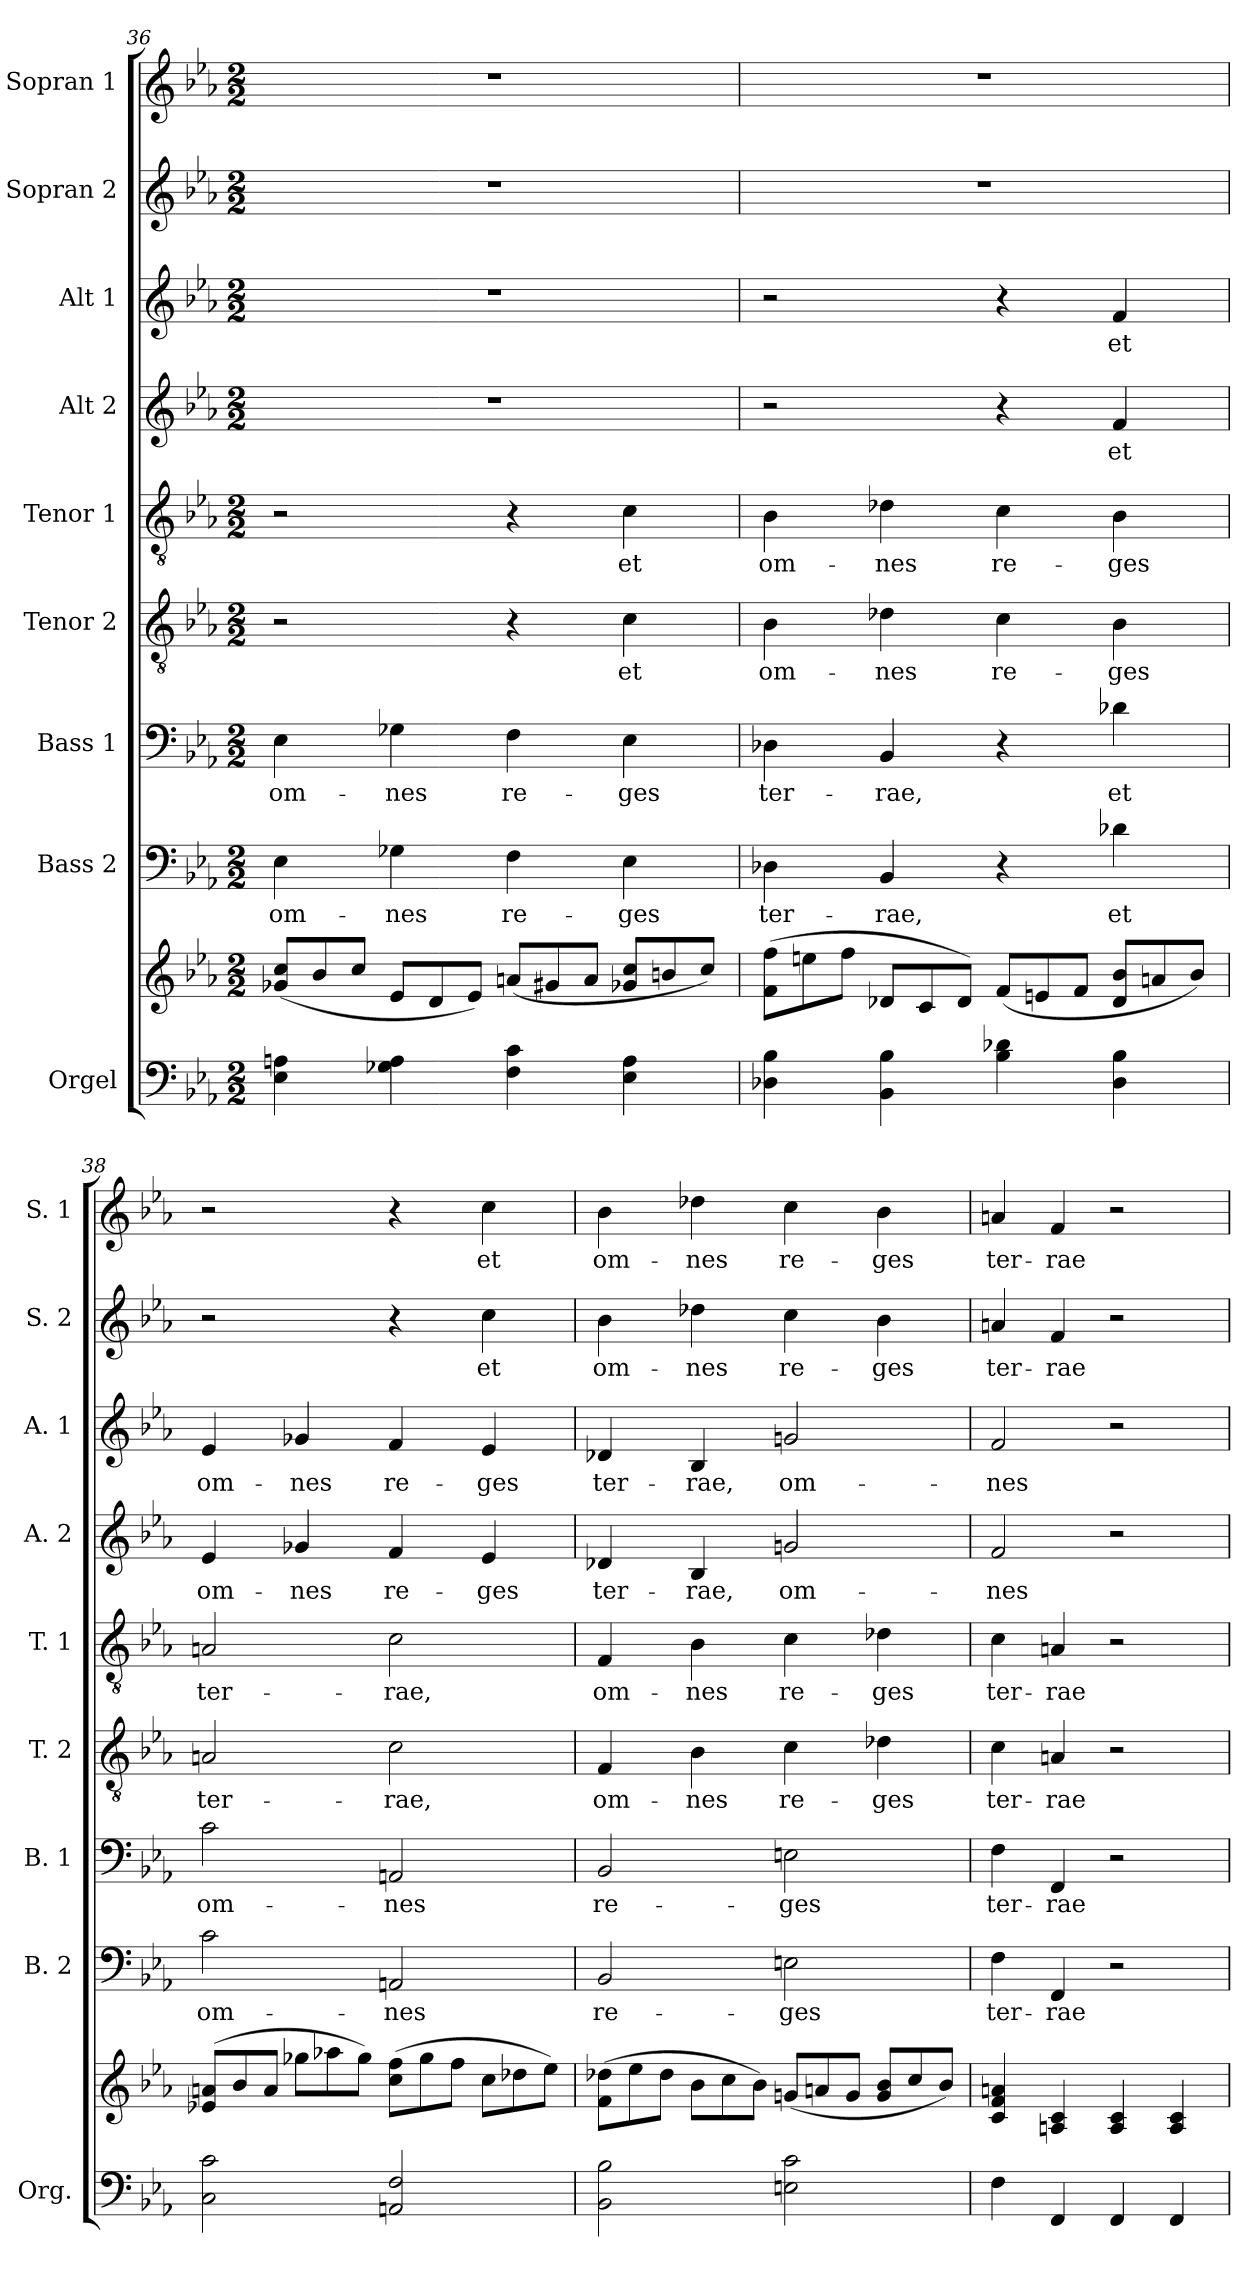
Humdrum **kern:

**kern	**kern	**kern	**text	**kern	**text	**kern	**text	**kern	**text	**kern	**text	**kern	**text	**kern	**text	**kern	**text
*part9	*part9	*part8	*part8	*part7	*part7	*part6	*part6	*part5	*part5	*part4	*part4	*part3	*part3	*part2	*part2	*part1	*part1
*staff10	*staff9	*staff8	*staff8	*staff7	*staff7	*staff6	*staff6	*staff5	*staff5	*staff4	*staff4	*staff3	*staff3	*staff2	*staff2	*staff1	*staff1
*I"Orgel	*	*I"Bass 2	*	*I"Bass 1	*	*I"Tenor 2	*	*I"Tenor 1	*	*I"Alt 2	*	*I"Alt 1	*	*I"Sopran 2	*	*I"Sopran 1	*
*I'Org.	*	*I'B. 2	*	*I'B. 1	*	*I'T. 2	*	*I'T. 1	*	*I'A. 2	*	*I'A. 1	*	*I'S. 2	*	*I'S. 1	*
!!LO:PB:g=z
*clefF4	*clefG2	*clefF4	*	*clefF4	*	*clefGv2	*	*clefGv2	*	*clefG2	*	*clefG2	*	*clefG2	*	*clefG2	*
*k[b-e-a-]	*k[b-e-a-]	*k[b-e-a-]	*	*k[b-e-a-]	*	*k[b-e-a-]	*	*k[b-e-a-]	*	*k[b-e-a-]	*	*k[b-e-a-]	*	*k[b-e-a-]	*	*k[b-e-a-]	*
*E-:	*E-:	*E-:	*	*E-:	*	*E-:	*	*E-:	*	*E-:	*	*E-:	*	*E-:	*	*E-:	*
*M2/2	*M2/2	*M2/2	*	*M2/2	*	*M2/2	*	*M2/2	*	*M2/2	*	*M2/2	*	*M2/2	*	*M2/2	*
*	*Xtuplet	*	*	*	*	*	*	*	*	*	*	*	*	*	*	*	*
=36	=36	=36	=36	=36	=36	=36	=36	=36	=36	=36	=36	=36	=36	=36	=36	=36	=36
!	!	!	!LO:LY:b	!	!LO:LY:b	!	!	!	!	!	!	!	!	!	!	!	!
4E-\ 4An\	(<12g-X/ 12cc/L	4E-\	om-	4E-\	om-	2r	.	2r	.	1r	.	1r	.	1r	.	1r	.
.	12b-/	.	.	.	.	.	.	.	.	.	.	.	.	.	.	.	.
.	12cc/J	.	.	.	.	.	.	.	.	.	.	.	.	.	.	.	.
!	!	!	!LO:LY:b	!	!LO:LY:b	!	!	!	!	!	!	!	!	!	!	!	!
4G-X\ 4A\	12e-/L	4G-X\	-nes	4G-X\	-nes	.	.	.	.	.	.	.	.	.	.	.	.
.	12d/	.	.	.	.	.	.	.	.	.	.	.	.	.	.	.	.
.	12e-/J)	.	.	.	.	.	.	.	.	.	.	.	.	.	.	.	.
!	!	!	!LO:LY:b	!	!LO:LY:b	!	!	!	!	!	!	!	!	!	!	!	!
4F\ 4c\	(<12an/L	4F\	re-	4F\	re-	4r	.	4r	.	.	.	.	.	.	.	.	.
.	12g#X/	.	.	.	.	.	.	.	.	.	.	.	.	.	.	.	.
.	12a/J	.	.	.	.	.	.	.	.	.	.	.	.	.	.	.	.
!	!	!	!LO:LY:b	!	!LO:LY:b	!	!LO:LY:b	!	!LO:LY:b	!	!	!	!	!	!	!	!
4E-\ 4A\	12g-X/ 12cc/L	4E-\	-ges	4E-\	-ges	4c\	et	4c\	et	.	.	.	.	.	.	.	.
.	12bn/	.	.	.	.	.	.	.	.	.	.	.	.	.	.	.	.
.	12cc/J)	.	.	.	.	.	.	.	.	.	.	.	.	.	.	.	.
=37	=37	=37	=37	=37	=37	=37	=37	=37	=37	=37	=37	=37	=37	=37	=37	=37	=37
!	!	!	!LO:LY:b	!	!LO:LY:b	!	!LO:LY:b	!	!LO:LY:b	!	!	!	!	!	!	!	!
4D-X\ 4B-\	(>12f\ 12ff\L	4D-X\	ter-	4D-X\	ter-	4B-\	om-	4B-\	om-	2r	.	2r	.	1r	.	1r	.
.	12een\	.	.	.	.	.	.	.	.	.	.	.	.	.	.	.	.
.	12ff\J	.	.	.	.	.	.	.	.	.	.	.	.	.	.	.	.
!	!	!	!LO:LY:b	!	!LO:LY:b	!	!LO:LY:b	!	!LO:LY:b	!	!	!	!	!	!	!	!
4BB-\ 4B-\	12d-X/L	4BB-/	-rae,	4BB-/	-rae,	4d-X\	-nes	4d-X\	-nes	.	.	.	.	.	.	.	.
.	12c/	.	.	.	.	.	.	.	.	.	.	.	.	.	.	.	.
.	12d-/J)	.	.	.	.	.	.	.	.	.	.	.	.	.	.	.	.
!	!	!	!	!	!	!	!LO:LY:b	!	!LO:LY:b	!	!	!	!	!	!	!	!
4B-\ 4d-X\	(<12f/L	4r	.	4r	.	4c\	re-	4c\	re-	4r	.	4r	.	.	.	.	.
.	12en/	.	.	.	.	.	.	.	.	.	.	.	.	.	.	.	.
.	12f/J	.	.	.	.	.	.	.	.	.	.	.	.	.	.	.	.
!	!	!	!LO:LY:b	!	!LO:LY:b	!	!LO:LY:b	!	!LO:LY:b	!	!LO:LY:b	!	!LO:LY:b	!	!	!	!
4D-\ 4B-\	12d-/ 12b-/L	4d-X\	et	4d-X\	et	4B-\	-ges	4B-\	-ges	4f/	et	4f/	et	.	.	.	.
.	12an/	.	.	.	.	.	.	.	.	.	.	.	.	.	.	.	.
.	12b-/J)	.	.	.	.	.	.	.	.	.	.	.	.	.	.	.	.
=38	=38	=38	=38	=38	=38	=38	=38	=38	=38	=38	=38	=38	=38	=38	=38	=38	=38
!	!	!	!LO:LY:b	!	!LO:LY:b	!	!LO:LY:b	!	!LO:LY:b	!	!LO:LY:b	!	!LO:LY:b	!	!	!	!
2C\ 2c\	(>12e-X/ 12an/L	2c\	om-	2c\	om-	2An/	ter-	2An/	ter-	4e-/	om-	4e-/	om-	2r	.	2r	.
.	12b-/	.	.	.	.	.	.	.	.	.	.	.	.	.	.	.	.
.	12a/J	.	.	.	.	.	.	.	.	.	.	.	.	.	.	.	.
!	!	!	!	!	!	!	!	!	!	!	!LO:LY:b	!	!LO:LY:b	!	!	!	!
.	12gg-X\L	.	.	.	.	.	.	.	.	4g-X/	-nes	4g-X/	-nes	.	.	.	.
.	12aa-X\	.	.	.	.	.	.	.	.	.	.	.	.	.	.	.	.
.	12gg-\J)	.	.	.	.	.	.	.	.	.	.	.	.	.	.	.	.
!	!	!	!LO:LY:b	!	!LO:LY:b	!	!LO:LY:b	!	!LO:LY:b	!	!LO:LY:b	!	!LO:LY:b	!	!	!	!
2AAn/ 2F/	(>12cc\ 12ff\L	2AAn/	-nes	2AAn/	-nes	2c\	-rae,	2c\	-rae,	4f/	re-	4f/	re-	4r	.	4r	.
.	12gg-\	.	.	.	.	.	.	.	.	.	.	.	.	.	.	.	.
.	12ff\J	.	.	.	.	.	.	.	.	.	.	.	.	.	.	.	.
!	!	!	!	!	!	!	!	!	!	!	!LO:LY:b	!	!LO:LY:b	!	!LO:LY:b	!	!LO:LY:b
.	12cc\L	.	.	.	.	.	.	.	.	4e-/	-ges	4e-/	-ges	4cc\	et	4cc\	et
.	12dd-X\	.	.	.	.	.	.	.	.	.	.	.	.	.	.	.	.
.	12ee-\J)	.	.	.	.	.	.	.	.	.	.	.	.	.	.	.	.
=39	=39	=39	=39	=39	=39	=39	=39	=39	=39	=39	=39	=39	=39	=39	=39	=39	=39
!	!	!	!LO:LY:b	!	!LO:LY:b	!	!LO:LY:b	!	!LO:LY:b	!	!LO:LY:b	!	!LO:LY:b	!	!LO:LY:b	!	!LO:LY:b
2BB-\ 2B-\	(>12f\ 12dd-X\L	2BB-/	re-	2BB-/	re-	4F/	om-	4F/	om-	4d-X/	ter-	4d-X/	ter-	4b-\	om-	4b-\	om-
.	12ee-\	.	.	.	.	.	.	.	.	.	.	.	.	.	.	.	.
.	12dd-\J	.	.	.	.	.	.	.	.	.	.	.	.	.	.	.	.
!	!	!	!	!	!	!	!LO:LY:b	!	!LO:LY:b	!	!LO:LY:b	!	!LO:LY:b	!	!LO:LY:b	!	!LO:LY:b
.	12b-\L	.	.	.	.	4B-\	-nes	4B-\	-nes	4B-/	-rae,	4B-/	-rae,	4dd-X\	-nes	4dd-X\	-nes
.	12cc\	.	.	.	.	.	.	.	.	.	.	.	.	.	.	.	.
.	12b-\J)	.	.	.	.	.	.	.	.	.	.	.	.	.	.	.	.
!	!	!	!LO:LY:b	!	!LO:LY:b	!	!LO:LY:b	!	!LO:LY:b	!	!LO:LY:b	!	!LO:LY:b	!	!LO:LY:b	!	!LO:LY:b
2En\ 2c\	(<12gn/L	2En\	-ges	2En\	-ges	4c\	re-	4c\	re-	2gn/	om-	2gn/	om-	4cc\	re-	4cc\	re-
.	12an/	.	.	.	.	.	.	.	.	.	.	.	.	.	.	.	.
.	12g/J	.	.	.	.	.	.	.	.	.	.	.	.	.	.	.	.
!	!	!	!	!	!	!	!LO:LY:b	!	!LO:LY:b	!	!	!	!	!	!LO:LY:b	!	!LO:LY:b
.	12g/ 12b-/L	.	.	.	.	4d-X\	-ges	4d-X\	-ges	.	.	.	.	4b-\	-ges	4b-\	-ges
.	12cc/	.	.	.	.	.	.	.	.	.	.	.	.	.	.	.	.
.	12b-/J)	.	.	.	.	.	.	.	.	.	.	.	.	.	.	.	.
=40	=40	=40	=40	=40	=40	=40	=40	=40	=40	=40	=40	=40	=40	=40	=40	=40	=40
!	!	!	!LO:LY:b	!	!LO:LY:b	!	!LO:LY:b	!	!LO:LY:b	!	!LO:LY:b	!	!LO:LY:b	!	!LO:LY:b	!	!LO:LY:b
4F\	4c/ 4f/ 4an/	4F\	ter-	4F\	ter-	4c\	ter-	4c\	ter-	2f/	-nes	2f/	-nes	4an/	ter-	4an/	ter-
!	!	!	!LO:LY:b	!	!LO:LY:b	!	!LO:LY:b	!	!LO:LY:b	!	!	!	!	!	!LO:LY:b	!	!LO:LY:b
4FF/	4An/ 4c/	4FF/	-rae	4FF/	-rae	4An/	-rae	4An/	-rae	.	.	.	.	4f/	-rae	4f/	-rae
4FF/	4A/ 4c/	2r	.	2r	.	2r	.	2r	.	2r	.	2r	.	2r	.	2r	.
4FF/	4A/ 4c/	.	.	.	.	.	.	.	.	.	.	.	.	.	.	.	.
=	=	=	=	=	=	=	=	=	=	=	=	=	=	=	=	=	=
*-	*-	*-	*-	*-	*-	*-	*-	*-	*-	*-	*-	*-	*-	*-	*-	*-	*-
